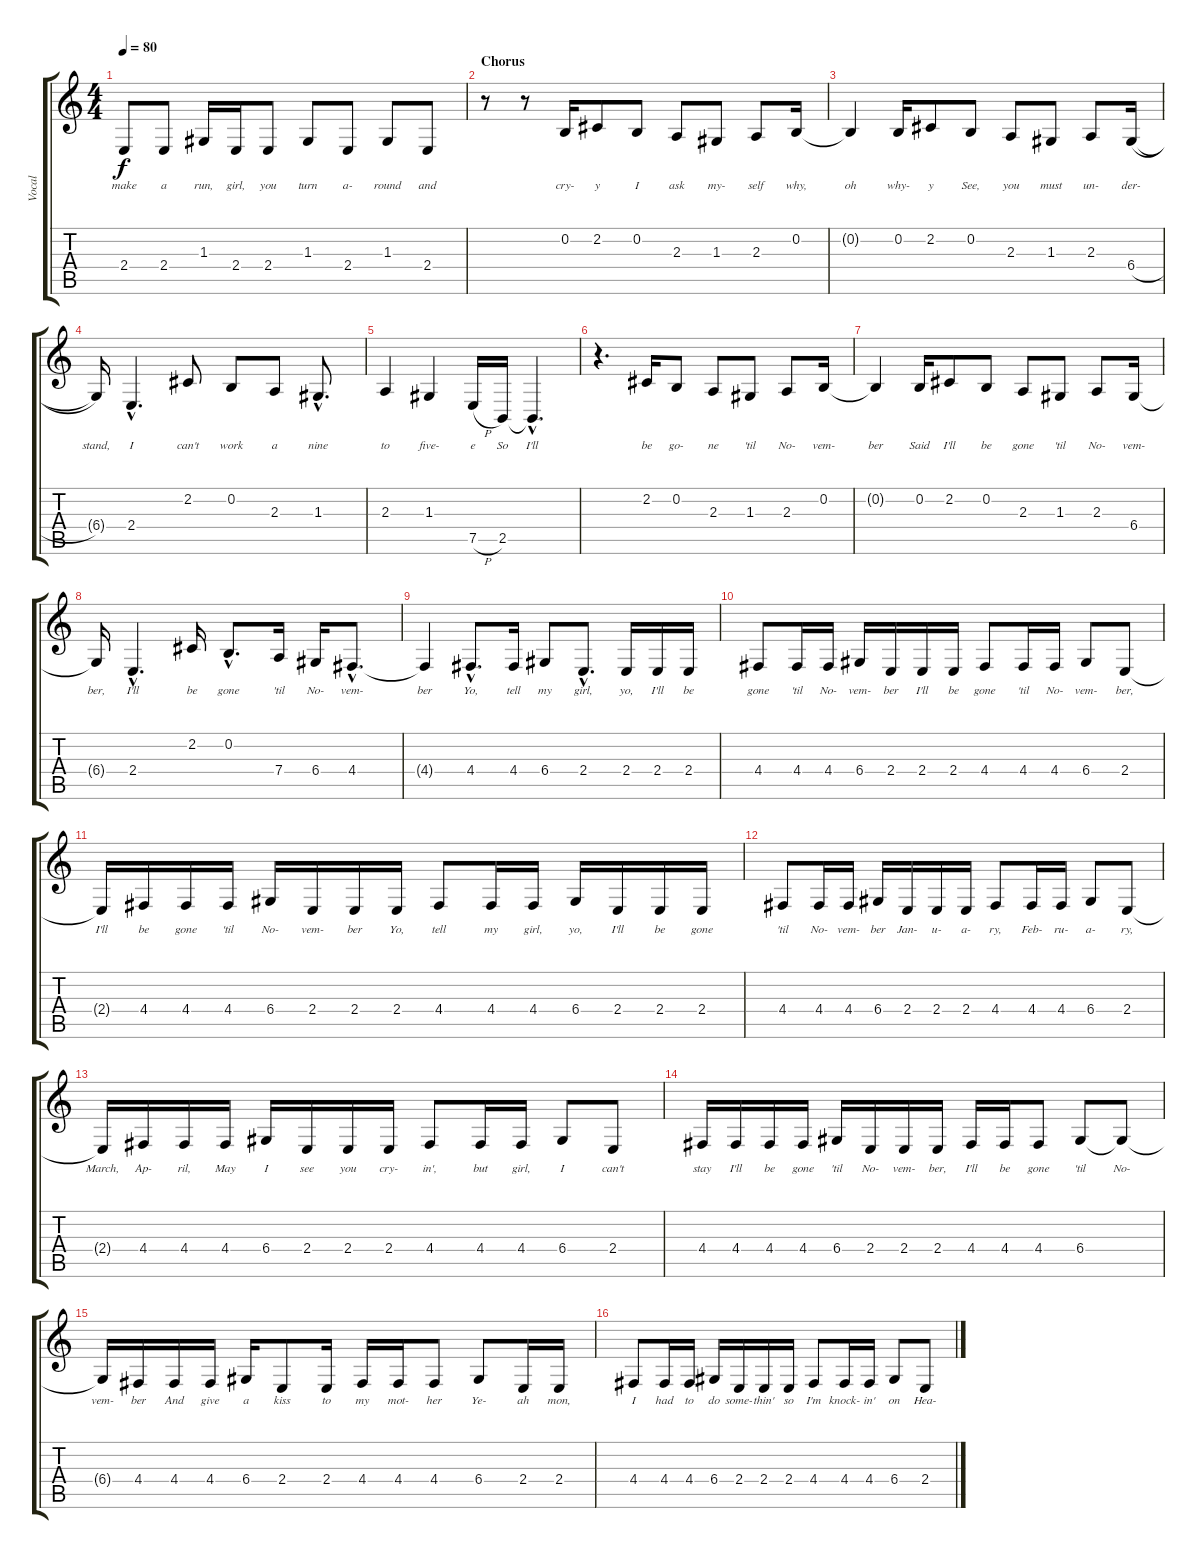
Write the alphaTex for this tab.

\track ("Vocal" "Vocal") {instrument viola}
\staff {score tabs}
\tuning (E4 B3 G3 D3 A2 E2) {hide}
\ts (4 4)
\tempo 80
\clef g2
\ks c
2.4.8{lyrics (0 "make") lyrics (1 "") lyrics (2 "") lyrics (3 "") lyrics (4 "") dy f} 2.4.8{lyrics (0 "a") lyrics (1 "") lyrics (2 "") lyrics (3 "") lyrics (4 "")} 1.3.16{lyrics (0 "run,") lyrics (1 "") lyrics (2 "") lyrics (3 "") lyrics (4 "")} 2.4.16{lyrics (0 "girl,") lyrics (1 "") lyrics (2 "") lyrics (3 "") lyrics (4 "")} 2.4.8{lyrics (0 "you") lyrics (1 "") lyrics (2 "") lyrics (3 "") lyrics (4 "")} 1.3.8{lyrics (0 "turn") lyrics (1 "") lyrics (2 "") lyrics (3 "") lyrics (4 "")} 2.4.8{lyrics (0 "a-") lyrics (1 "") lyrics (2 "") lyrics (3 "") lyrics (4 "")} 1.3.8{lyrics (0 "round") lyrics (1 "") lyrics (2 "") lyrics (3 "") lyrics (4 "")} 2.4.8{lyrics (0 "and") lyrics (1 "") lyrics (2 "") lyrics (3 "") lyrics (4 "")} |
\section ("" "Chorus")
r.8 r.8 0.2.16{lyrics (0 "cry-") lyrics (1 "") lyrics (2 "") lyrics (3 "") lyrics (4 "")} 2.2.8{lyrics (0 "y") lyrics (1 "") lyrics (2 "") lyrics (3 "") lyrics (4 "")} 0.2.8{lyrics (0 "I") lyrics (1 "") lyrics (2 "") lyrics (3 "") lyrics (4 "")} 2.3.8{lyrics (0 "ask") lyrics (1 "") lyrics (2 "") lyrics (3 "") lyrics (4 "")} 1.3.8{lyrics (0 "my-") lyrics (1 "") lyrics (2 "") lyrics (3 "") lyrics (4 "")} 2.3.8{lyrics (0 "self") lyrics (1 "") lyrics (2 "") lyrics (3 "") lyrics (4 "")} 0.2.16{lyrics (0 "why,") lyrics (1 "") lyrics (2 "") lyrics (3 "") lyrics (4 "")} |
0.2{t}.4{lyrics (0 "oh") lyrics (1 "") lyrics (2 "") lyrics (3 "") lyrics (4 "")} 0.2.16{lyrics (0 "why-") lyrics (1 "") lyrics (2 "") lyrics (3 "") lyrics (4 "")} 2.2.8{lyrics (0 "y") lyrics (1 "") lyrics (2 "") lyrics (3 "") lyrics (4 "")} 0.2.8{lyrics (0 "See,") lyrics (1 "") lyrics (2 "") lyrics (3 "") lyrics (4 "")} 2.3.8{lyrics (0 "you") lyrics (1 "") lyrics (2 "") lyrics (3 "") lyrics (4 "")} 1.3.8{lyrics (0 "must") lyrics (1 "") lyrics (2 "") lyrics (3 "") lyrics (4 "")} 2.3.8{lyrics (0 "un-") lyrics (1 "") lyrics (2 "") lyrics (3 "") lyrics (4 "")} 6.4{h}.16{lyrics (0 "der-") lyrics (1 "") lyrics (2 "") lyrics (3 "") lyrics (4 "")} |
6.4{t}.16{lyrics (0 "stand,") lyrics (1 "") lyrics (2 "") lyrics (3 "") lyrics (4 "")} 2.4{hac}.4{d lyrics (0 "I") lyrics (1 "") lyrics (2 "") lyrics (3 "") lyrics (4 "")} 2.2.8{lyrics (0 "can't") lyrics (1 "") lyrics (2 "") lyrics (3 "") lyrics (4 "")} 0.2.8{lyrics (0 "work") lyrics (1 "") lyrics (2 "") lyrics (3 "") lyrics (4 "")} 2.3.8{lyrics (0 "a") lyrics (1 "") lyrics (2 "") lyrics (3 "") lyrics (4 "")} 1.3{hac}.8{d lyrics (0 "nine") lyrics (1 "") lyrics (2 "") lyrics (3 "") lyrics (4 "")} |
2.3.4{lyrics (0 "to") lyrics (1 "") lyrics (2 "") lyrics (3 "") lyrics (4 "")} 1.3.4{lyrics (0 "five-") lyrics (1 "") lyrics (2 "") lyrics (3 "") lyrics (4 "")} 7.5{h}.16{lyrics (0 "e") lyrics (1 "") lyrics (2 "") lyrics (3 "") lyrics (4 "")} 2.5.16{lyrics (0 "So") lyrics (1 "") lyrics (2 "") lyrics (3 "") lyrics (4 "")} 2.5{hac t}.4{d lyrics (0 "I'll") lyrics (1 "") lyrics (2 "") lyrics (3 "") lyrics (4 "")} |
r.4{d} 2.2.16{lyrics (0 "be") lyrics (1 "") lyrics (2 "") lyrics (3 "") lyrics (4 "")} 0.2.8{lyrics (0 "go-") lyrics (1 "") lyrics (2 "") lyrics (3 "") lyrics (4 "")} 2.3.8{lyrics (0 "ne") lyrics (1 "") lyrics (2 "") lyrics (3 "") lyrics (4 "")} 1.3.8{lyrics (0 "'til") lyrics (1 "") lyrics (2 "") lyrics (3 "") lyrics (4 "")} 2.3.8{lyrics (0 "No-") lyrics (1 "") lyrics (2 "") lyrics (3 "") lyrics (4 "")} 0.2.16{lyrics (0 "vem-") lyrics (1 "") lyrics (2 "") lyrics (3 "") lyrics (4 "")} |
0.2{t}.4{lyrics (0 "ber") lyrics (1 "") lyrics (2 "") lyrics (3 "") lyrics (4 "")} 0.2.16{lyrics (0 "Said") lyrics (1 "") lyrics (2 "") lyrics (3 "") lyrics (4 "")} 2.2.8{lyrics (0 "I'll") lyrics (1 "") lyrics (2 "") lyrics (3 "") lyrics (4 "")} 0.2.8{lyrics (0 "be") lyrics (1 "") lyrics (2 "") lyrics (3 "") lyrics (4 "")} 2.3.8{lyrics (0 "gone") lyrics (1 "") lyrics (2 "") lyrics (3 "") lyrics (4 "")} 1.3.8{lyrics (0 "'til") lyrics (1 "") lyrics (2 "") lyrics (3 "") lyrics (4 "")} 2.3.8{lyrics (0 "No-") lyrics (1 "") lyrics (2 "") lyrics (3 "") lyrics (4 "")} 6.4.16{lyrics (0 "vem-") lyrics (1 "") lyrics (2 "") lyrics (3 "") lyrics (4 "")} |
6.4{t}.16{lyrics (0 "ber,") lyrics (1 "") lyrics (2 "") lyrics (3 "") lyrics (4 "")} 2.4{hac}.4{d lyrics (0 "I'll") lyrics (1 "") lyrics (2 "") lyrics (3 "") lyrics (4 "")} 2.2.16{lyrics (0 "be") lyrics (1 "") lyrics (2 "") lyrics (3 "") lyrics (4 "")} 0.2{hac}.8{d lyrics (0 "gone") lyrics (1 "") lyrics (2 "") lyrics (3 "") lyrics (4 "")} 7.4.16{lyrics (0 "'til") lyrics (1 "") lyrics (2 "") lyrics (3 "") lyrics (4 "")} 6.4.16{lyrics (0 "No-") lyrics (1 "") lyrics (2 "") lyrics (3 "") lyrics (4 "")} 4.4{hac}.8{d lyrics (0 "vem-") lyrics (1 "") lyrics (2 "") lyrics (3 "") lyrics (4 "")} |
4.4{t}.4{lyrics (0 "ber") lyrics (1 "") lyrics (2 "") lyrics (3 "") lyrics (4 "")} 4.4{hac}.8{d lyrics (0 "Yo,") lyrics (1 "") lyrics (2 "") lyrics (3 "") lyrics (4 "")} 4.4.16{lyrics (0 "tell") lyrics (1 "") lyrics (2 "") lyrics (3 "") lyrics (4 "")} 6.4.8{lyrics (0 "my") lyrics (1 "") lyrics (2 "") lyrics (3 "") lyrics (4 "")} 2.4{hac}.8{d lyrics (0 "girl,") lyrics (1 "") lyrics (2 "") lyrics (3 "") lyrics (4 "")} 2.4.16{lyrics (0 "yo,") lyrics (1 "") lyrics (2 "") lyrics (3 "") lyrics (4 "")} 2.4.16{lyrics (0 "I'll") lyrics (1 "") lyrics (2 "") lyrics (3 "") lyrics (4 "")} 2.4.16{lyrics (0 "be") lyrics (1 "") lyrics (2 "") lyrics (3 "") lyrics (4 "")} |
4.4.8{lyrics (0 "gone") lyrics (1 "") lyrics (2 "") lyrics (3 "") lyrics (4 "")} 4.4.16{lyrics (0 "'til") lyrics (1 "") lyrics (2 "") lyrics (3 "") lyrics (4 "")} 4.4.16{lyrics (0 "No-") lyrics (1 "") lyrics (2 "") lyrics (3 "") lyrics (4 "")} 6.4.16{lyrics (0 "vem-") lyrics (1 "") lyrics (2 "") lyrics (3 "") lyrics (4 "")} 2.4.16{lyrics (0 "ber") lyrics (1 "") lyrics (2 "") lyrics (3 "") lyrics (4 "")} 2.4.16{lyrics (0 "I'll") lyrics (1 "") lyrics (2 "") lyrics (3 "") lyrics (4 "")} 2.4.16{lyrics (0 "be") lyrics (1 "") lyrics (2 "") lyrics (3 "") lyrics (4 "")} 4.4.8{lyrics (0 "gone") lyrics (1 "") lyrics (2 "") lyrics (3 "") lyrics (4 "")} 4.4.16{lyrics (0 "'til") lyrics (1 "") lyrics (2 "") lyrics (3 "") lyrics (4 "")} 4.4.16{lyrics (0 "No-") lyrics (1 "") lyrics (2 "") lyrics (3 "") lyrics (4 "")} 6.4.8{lyrics (0 "vem-") lyrics (1 "") lyrics (2 "") lyrics (3 "") lyrics (4 "")} 2.4.8{lyrics (0 "ber,") lyrics (1 "") lyrics (2 "") lyrics (3 "") lyrics (4 "")} |
2.4{t}.16{lyrics (0 "I'll") lyrics (1 "") lyrics (2 "") lyrics (3 "") lyrics (4 "")} 4.4.16{lyrics (0 "be") lyrics (1 "") lyrics (2 "") lyrics (3 "") lyrics (4 "")} 4.4.16{lyrics (0 "gone") lyrics (1 "") lyrics (2 "") lyrics (3 "") lyrics (4 "")} 4.4.16{lyrics (0 "'til") lyrics (1 "") lyrics (2 "") lyrics (3 "") lyrics (4 "")} 6.4.16{lyrics (0 "No-") lyrics (1 "") lyrics (2 "") lyrics (3 "") lyrics (4 "")} 2.4.16{lyrics (0 "vem-") lyrics (1 "") lyrics (2 "") lyrics (3 "") lyrics (4 "")} 2.4.16{lyrics (0 "ber") lyrics (1 "") lyrics (2 "") lyrics (3 "") lyrics (4 "")} 2.4.16{lyrics (0 "Yo,") lyrics (1 "") lyrics (2 "") lyrics (3 "") lyrics (4 "")} 4.4.8{lyrics (0 "tell") lyrics (1 "") lyrics (2 "") lyrics (3 "") lyrics (4 "")} 4.4.16{lyrics (0 "my") lyrics (1 "") lyrics (2 "") lyrics (3 "") lyrics (4 "")} 4.4.16{lyrics (0 "girl,") lyrics (1 "") lyrics (2 "") lyrics (3 "") lyrics (4 "")} 6.4.16{lyrics (0 "yo,") lyrics (1 "") lyrics (2 "") lyrics (3 "") lyrics (4 "")} 2.4.16{lyrics (0 "I'll") lyrics (1 "") lyrics (2 "") lyrics (3 "") lyrics (4 "")} 2.4.16{lyrics (0 "be") lyrics (1 "") lyrics (2 "") lyrics (3 "") lyrics (4 "")} 2.4.16{lyrics (0 "gone") lyrics (1 "") lyrics (2 "") lyrics (3 "") lyrics (4 "")} |
4.4.8{lyrics (0 "'til") lyrics (1 "") lyrics (2 "") lyrics (3 "") lyrics (4 "")} 4.4.16{lyrics (0 "No-") lyrics (1 "") lyrics (2 "") lyrics (3 "") lyrics (4 "")} 4.4.16{lyrics (0 "vem-") lyrics (1 "") lyrics (2 "") lyrics (3 "") lyrics (4 "")} 6.4.16{lyrics (0 "ber") lyrics (1 "") lyrics (2 "") lyrics (3 "") lyrics (4 "")} 2.4.16{lyrics (0 "Jan-") lyrics (1 "") lyrics (2 "") lyrics (3 "") lyrics (4 "")} 2.4.16{lyrics (0 "u-") lyrics (1 "") lyrics (2 "") lyrics (3 "") lyrics (4 "")} 2.4.16{lyrics (0 "a-") lyrics (1 "") lyrics (2 "") lyrics (3 "") lyrics (4 "")} 4.4.8{lyrics (0 "ry,") lyrics (1 "") lyrics (2 "") lyrics (3 "") lyrics (4 "")} 4.4.16{lyrics (0 "Feb-") lyrics (1 "") lyrics (2 "") lyrics (3 "") lyrics (4 "")} 4.4.16{lyrics (0 "ru-") lyrics (1 "") lyrics (2 "") lyrics (3 "") lyrics (4 "")} 6.4.8{lyrics (0 "a-") lyrics (1 "") lyrics (2 "") lyrics (3 "") lyrics (4 "")} 2.4.8{lyrics (0 "ry,") lyrics (1 "") lyrics (2 "") lyrics (3 "") lyrics (4 "")} |
2.4{t}.16{lyrics (0 "March,") lyrics (1 "") lyrics (2 "") lyrics (3 "") lyrics (4 "")} 4.4.16{lyrics (0 "Ap-") lyrics (1 "") lyrics (2 "") lyrics (3 "") lyrics (4 "")} 4.4.16{lyrics (0 "ril,") lyrics (1 "") lyrics (2 "") lyrics (3 "") lyrics (4 "")} 4.4.16{lyrics (0 "May") lyrics (1 "") lyrics (2 "") lyrics (3 "") lyrics (4 "")} 6.4.16{lyrics (0 "I") lyrics (1 "") lyrics (2 "") lyrics (3 "") lyrics (4 "")} 2.4.16{lyrics (0 "see") lyrics (1 "") lyrics (2 "") lyrics (3 "") lyrics (4 "")} 2.4.16{lyrics (0 "you") lyrics (1 "") lyrics (2 "") lyrics (3 "") lyrics (4 "")} 2.4.16{lyrics (0 "cry-") lyrics (1 "") lyrics (2 "") lyrics (3 "") lyrics (4 "")} 4.4.8{lyrics (0 "in',") lyrics (1 "") lyrics (2 "") lyrics (3 "") lyrics (4 "")} 4.4.16{lyrics (0 "but") lyrics (1 "") lyrics (2 "") lyrics (3 "") lyrics (4 "")} 4.4.16{lyrics (0 "girl,") lyrics (1 "") lyrics (2 "") lyrics (3 "") lyrics (4 "")} 6.4.8{lyrics (0 "I") lyrics (1 "") lyrics (2 "") lyrics (3 "") lyrics (4 "")} 2.4.8{lyrics (0 "can't") lyrics (1 "") lyrics (2 "") lyrics (3 "") lyrics (4 "")} |
4.4.16{lyrics (0 "stay") lyrics (1 "") lyrics (2 "") lyrics (3 "") lyrics (4 "")} 4.4.16{lyrics (0 "I'll") lyrics (1 "") lyrics (2 "") lyrics (3 "") lyrics (4 "")} 4.4.16{lyrics (0 "be") lyrics (1 "") lyrics (2 "") lyrics (3 "") lyrics (4 "")} 4.4.16{lyrics (0 "gone") lyrics (1 "") lyrics (2 "") lyrics (3 "") lyrics (4 "")} 6.4.16{lyrics (0 "'til") lyrics (1 "") lyrics (2 "") lyrics (3 "") lyrics (4 "")} 2.4.16{lyrics (0 "No-") lyrics (1 "") lyrics (2 "") lyrics (3 "") lyrics (4 "")} 2.4.16{lyrics (0 "vem-") lyrics (1 "") lyrics (2 "") lyrics (3 "") lyrics (4 "")} 2.4.16{lyrics (0 "ber,") lyrics (1 "") lyrics (2 "") lyrics (3 "") lyrics (4 "")} 4.4.16{lyrics (0 "I'll") lyrics (1 "") lyrics (2 "") lyrics (3 "") lyrics (4 "")} 4.4.16{lyrics (0 "be") lyrics (1 "") lyrics (2 "") lyrics (3 "") lyrics (4 "")} 4.4.8{lyrics (0 "gone") lyrics (1 "") lyrics (2 "") lyrics (3 "") lyrics (4 "")} 6.4.8{lyrics (0 "'til") lyrics (1 "") lyrics (2 "") lyrics (3 "") lyrics (4 "")} 6.4{t}.8{lyrics (0 "No-") lyrics (1 "") lyrics (2 "") lyrics (3 "") lyrics (4 "")} |
6.4{t}.16{lyrics (0 "vem-") lyrics (1 "") lyrics (2 "") lyrics (3 "") lyrics (4 "")} 4.4.16{lyrics (0 "ber") lyrics (1 "") lyrics (2 "") lyrics (3 "") lyrics (4 "")} 4.4.16{lyrics (0 "And") lyrics (1 "") lyrics (2 "") lyrics (3 "") lyrics (4 "")} 4.4.16{lyrics (0 "give") lyrics (1 "") lyrics (2 "") lyrics (3 "") lyrics (4 "")} 6.4.16{lyrics (0 "a") lyrics (1 "") lyrics (2 "") lyrics (3 "") lyrics (4 "")} 2.4.8{lyrics (0 "kiss") lyrics (1 "") lyrics (2 "") lyrics (3 "") lyrics (4 "")} 2.4.16{lyrics (0 "to") lyrics (1 "") lyrics (2 "") lyrics (3 "") lyrics (4 "")} 4.4.16{lyrics (0 "my") lyrics (1 "") lyrics (2 "") lyrics (3 "") lyrics (4 "")} 4.4.16{lyrics (0 "mot-") lyrics (1 "") lyrics (2 "") lyrics (3 "") lyrics (4 "")} 4.4.8{lyrics (0 "her") lyrics (1 "") lyrics (2 "") lyrics (3 "") lyrics (4 "")} 6.4.8{lyrics (0 "Ye-") lyrics (1 "") lyrics (2 "") lyrics (3 "") lyrics (4 "")} 2.4.16{lyrics (0 "ah") lyrics (1 "") lyrics (2 "") lyrics (3 "") lyrics (4 "")} 2.4.16{lyrics (0 "mon,") lyrics (1 "") lyrics (2 "") lyrics (3 "") lyrics (4 "")} |
4.4.8{lyrics (0 "I") lyrics (1 "") lyrics (2 "") lyrics (3 "") lyrics (4 "")} 4.4.16{lyrics (0 "had") lyrics (1 "") lyrics (2 "") lyrics (3 "") lyrics (4 "")} 4.4.16{lyrics (0 "to") lyrics (1 "") lyrics (2 "") lyrics (3 "") lyrics (4 "")} 6.4.16{lyrics (0 "do") lyrics (1 "") lyrics (2 "") lyrics (3 "") lyrics (4 "")} 2.4.16{lyrics (0 "some-") lyrics (1 "") lyrics (2 "") lyrics (3 "") lyrics (4 "")} 2.4.16{lyrics (0 "thin'") lyrics (1 "") lyrics (2 "") lyrics (3 "") lyrics (4 "")} 2.4.16{lyrics (0 "so") lyrics (1 "") lyrics (2 "") lyrics (3 "") lyrics (4 "")} 4.4.8{lyrics (0 "I'm") lyrics (1 "") lyrics (2 "") lyrics (3 "") lyrics (4 "")} 4.4.16{lyrics (0 "knock-") lyrics (1 "") lyrics (2 "") lyrics (3 "") lyrics (4 "")} 4.4.16{lyrics (0 "in'") lyrics (1 "") lyrics (2 "") lyrics (3 "") lyrics (4 "")} 6.4.8{lyrics (0 "on") lyrics (1 "") lyrics (2 "") lyrics (3 "") lyrics (4 "")} 2.4.8{lyrics (0 "Hea-") lyrics (1 "") lyrics (2 "") lyrics (3 "") lyrics (4 "")}
